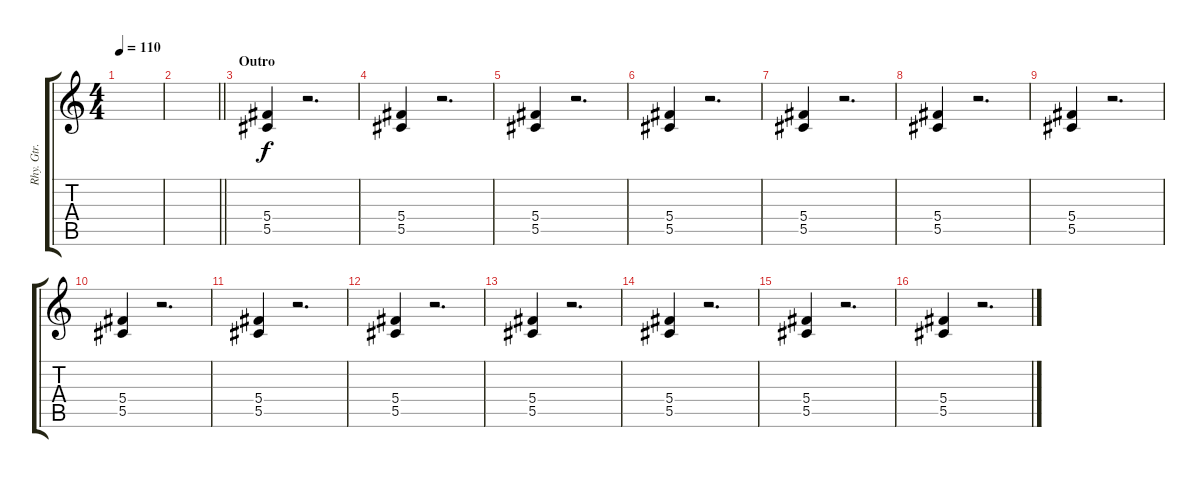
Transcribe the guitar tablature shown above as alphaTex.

\track ("Rhy. Gtr. 2" "Rhy. Gtr. ") {instrument distortionguitar}
\staff {score tabs}
\tuning (Eb4 Bb3 Gb3 Db3 Ab2 Eb2) {hide}
\ts (4 4)
\tempo 110
\clef g2
\ks c
|
\barLineRight lightlight
|
\section ("" "Outro")
(5.4 5.5).4 r.2{d} |
(5.4 5.5).4 r.2{d} |
(5.4 5.5).4 r.2{d} |
(5.4 5.5).4 r.2{d} |
(5.4 5.5).4 r.2{d} |
(5.4 5.5).4 r.2{d} |
(5.4 5.5).4 r.2{d} |
(5.4 5.5).4 r.2{d} |
(5.4 5.5).4 r.2{d} |
(5.4 5.5).4 r.2{d} |
(5.4 5.5).4 r.2{d} |
(5.4 5.5).4 r.2{d} |
(5.4 5.5).4 r.2{d} |
(5.4 5.5).4 r.2{d}
